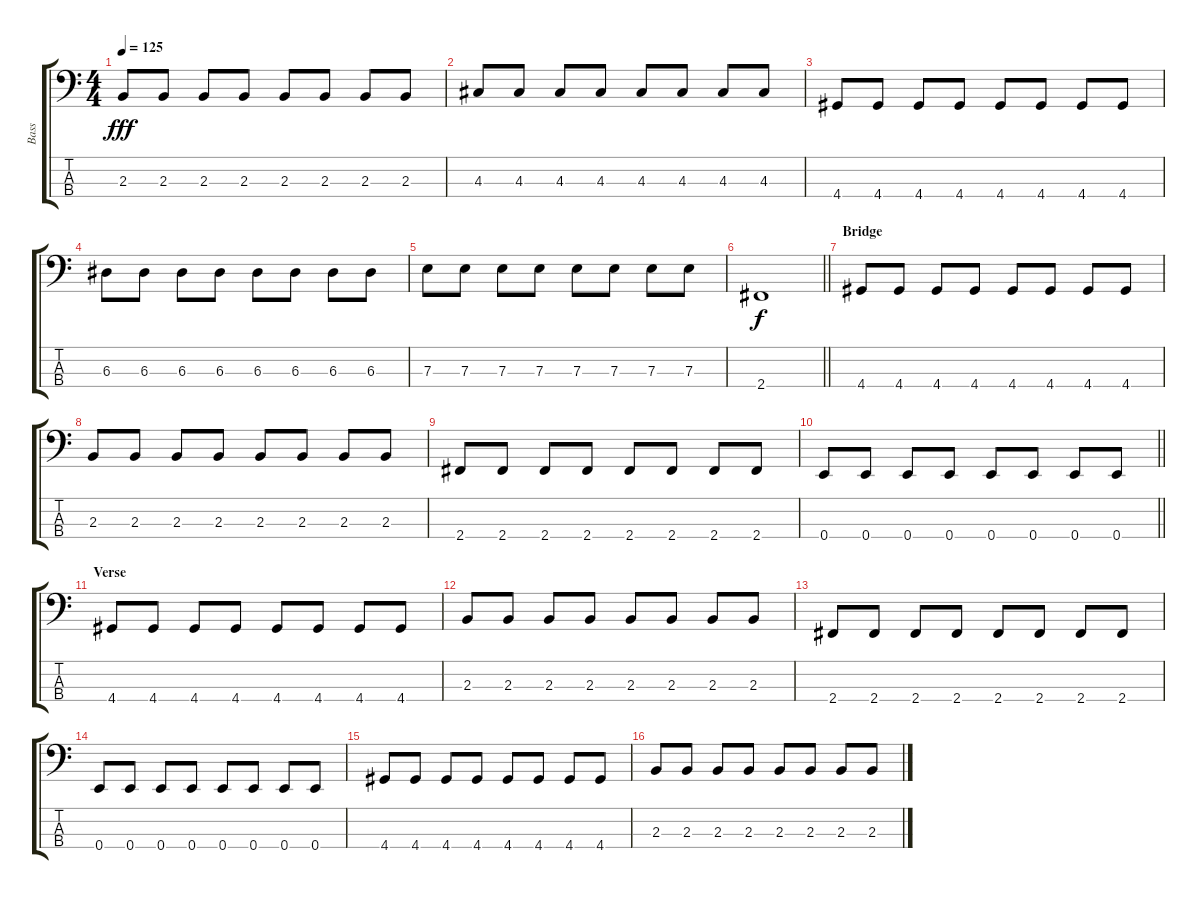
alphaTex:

\track ("Bass" "Bass") {instrument electricbasspick}
\staff {score tabs}
\tuning (G2 D2 A1 E1) {hide}
\ts (4 4)
\tempo 125
\clef f4
\ks c
2.3.8{dy fff} 2.3.8 2.3.8 2.3.8 2.3.8 2.3.8 2.3.8 2.3.8 |
4.3.8 4.3.8 4.3.8 4.3.8 4.3.8 4.3.8 4.3.8 4.3.8 |
4.4.8 4.4.8 4.4.8 4.4.8 4.4.8 4.4.8 4.4.8 4.4.8 |
6.3.8 6.3.8 6.3.8 6.3.8 6.3.8 6.3.8 6.3.8 6.3.8 |
7.3.8 7.3.8 7.3.8 7.3.8 7.3.8 7.3.8 7.3.8 7.3.8 |
\barLineRight lightlight
2.4.1{dy f} |
\section ("" "Bridge")
4.4.8 4.4.8 4.4.8 4.4.8 4.4.8 4.4.8 4.4.8 4.4.8 |
2.3.8 2.3.8 2.3.8 2.3.8 2.3.8 2.3.8 2.3.8 2.3.8 |
2.4.8 2.4.8 2.4.8 2.4.8 2.4.8 2.4.8 2.4.8 2.4.8 |
\barLineRight lightlight
0.4.8 0.4.8 0.4.8 0.4.8 0.4.8 0.4.8 0.4.8 0.4.8 |
\section ("" "Verse")
4.4.8 4.4.8 4.4.8 4.4.8 4.4.8 4.4.8 4.4.8 4.4.8 |
2.3.8 2.3.8 2.3.8 2.3.8 2.3.8 2.3.8 2.3.8 2.3.8 |
2.4.8 2.4.8 2.4.8 2.4.8 2.4.8 2.4.8 2.4.8 2.4.8 |
0.4.8 0.4.8 0.4.8 0.4.8 0.4.8 0.4.8 0.4.8 0.4.8 |
4.4.8 4.4.8 4.4.8 4.4.8 4.4.8 4.4.8 4.4.8 4.4.8 |
2.3.8 2.3.8 2.3.8 2.3.8 2.3.8 2.3.8 2.3.8 2.3.8
